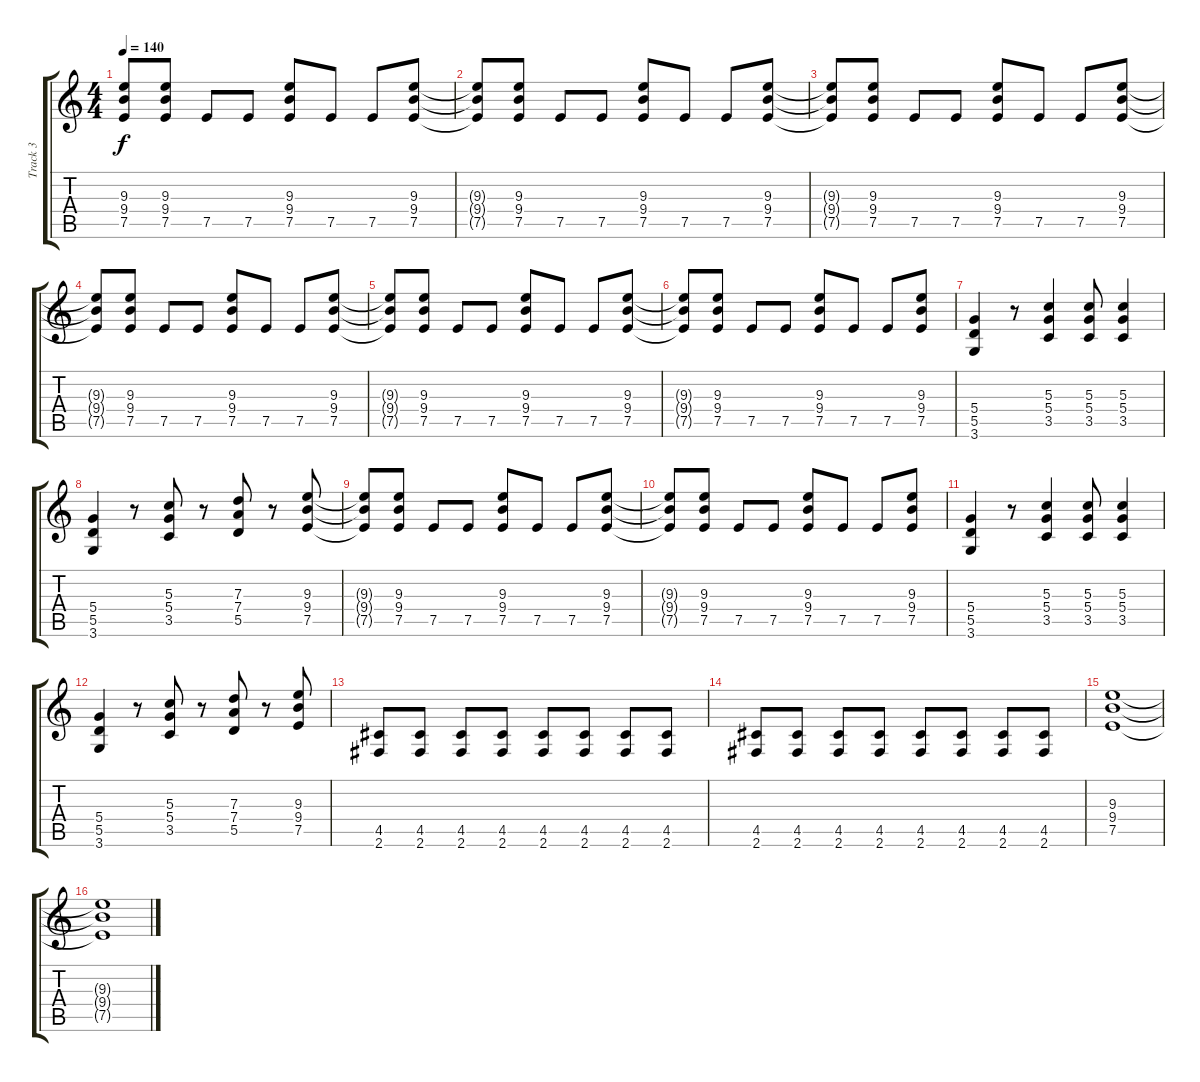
\track ("Track 3" "Track 3") {instrument distortionguitar}
\staff {score tabs}
\tuning (E4 B3 G3 D3 A2 E2) {hide}
\ts (4 4)
\tempo 140
\clef g2
\ks c
(9.3{t} 9.4{t} 7.5{t}).8{dy f} (9.3 9.4 7.5).8 7.5.8 7.5.8 (9.3 9.4 7.5).8 7.5.8 7.5.8 (9.3 9.4 7.5).8 |
(9.3{t} 9.4{t} 7.5{t}).8 (9.3 9.4 7.5).8 7.5.8 7.5.8 (9.3 9.4 7.5).8 7.5.8 7.5.8 (9.3 9.4 7.5).8 |
(9.3{t} 9.4{t} 7.5{t}).8 (9.3 9.4 7.5).8 7.5.8 7.5.8 (9.3 9.4 7.5).8 7.5.8 7.5.8 (9.3 9.4 7.5).8 |
(9.3{t} 9.4{t} 7.5{t}).8 (9.3 9.4 7.5).8 7.5.8 7.5.8 (9.3 9.4 7.5).8 7.5.8 7.5.8 (9.3 9.4 7.5).8 |
(9.3{t} 9.4{t} 7.5{t}).8 (9.3 9.4 7.5).8 7.5.8 7.5.8 (9.3 9.4 7.5).8 7.5.8 7.5.8 (9.3 9.4 7.5).8 |
(9.3{t} 9.4{t} 7.5{t}).8 (9.3 9.4 7.5).8 7.5.8 7.5.8 (9.3 9.4 7.5).8 7.5.8 7.5.8 (9.3 9.4 7.5).8 |
(5.4 5.5 3.6).4 r.8 (5.3 5.4 3.5).4 (5.3 5.4 3.5).8 (5.3 5.4 3.5).4 |
(5.4 5.5 3.6).4 r.8 (5.3 5.4 3.5).8 r.8 (7.3 7.4 5.5).8 r.8 (9.3 9.4 7.5).8 |
(9.3{t} 9.4{t} 7.5{t}).8 (9.3 9.4 7.5).8 7.5.8 7.5.8 (9.3 9.4 7.5).8 7.5.8 7.5.8 (9.3 9.4 7.5).8 |
(9.3{t} 9.4{t} 7.5{t}).8 (9.3 9.4 7.5).8 7.5.8 7.5.8 (9.3 9.4 7.5).8 7.5.8 7.5.8 (9.3 9.4 7.5).8 |
(5.4 5.5 3.6).4 r.8 (5.3 5.4 3.5).4 (5.3 5.4 3.5).8 (5.3 5.4 3.5).4 |
(5.4 5.5 3.6).4 r.8 (5.3 5.4 3.5).8 r.8 (7.3 7.4 5.5).8 r.8 (9.3 9.4 7.5).8 |
(4.5 2.6).8 (4.5 2.6).8 (4.5 2.6).8 (4.5 2.6).8 (4.5 2.6).8 (4.5 2.6).8 (4.5 2.6).8 (4.5 2.6).8 |
(4.5 2.6).8 (4.5 2.6).8 (4.5 2.6).8 (4.5 2.6).8 (4.5 2.6).8 (4.5 2.6).8 (4.5 2.6).8 (4.5 2.6).8 |
(9.3 9.4 7.5).1 |
(9.3{t} 9.4{t} 7.5{t}).1
